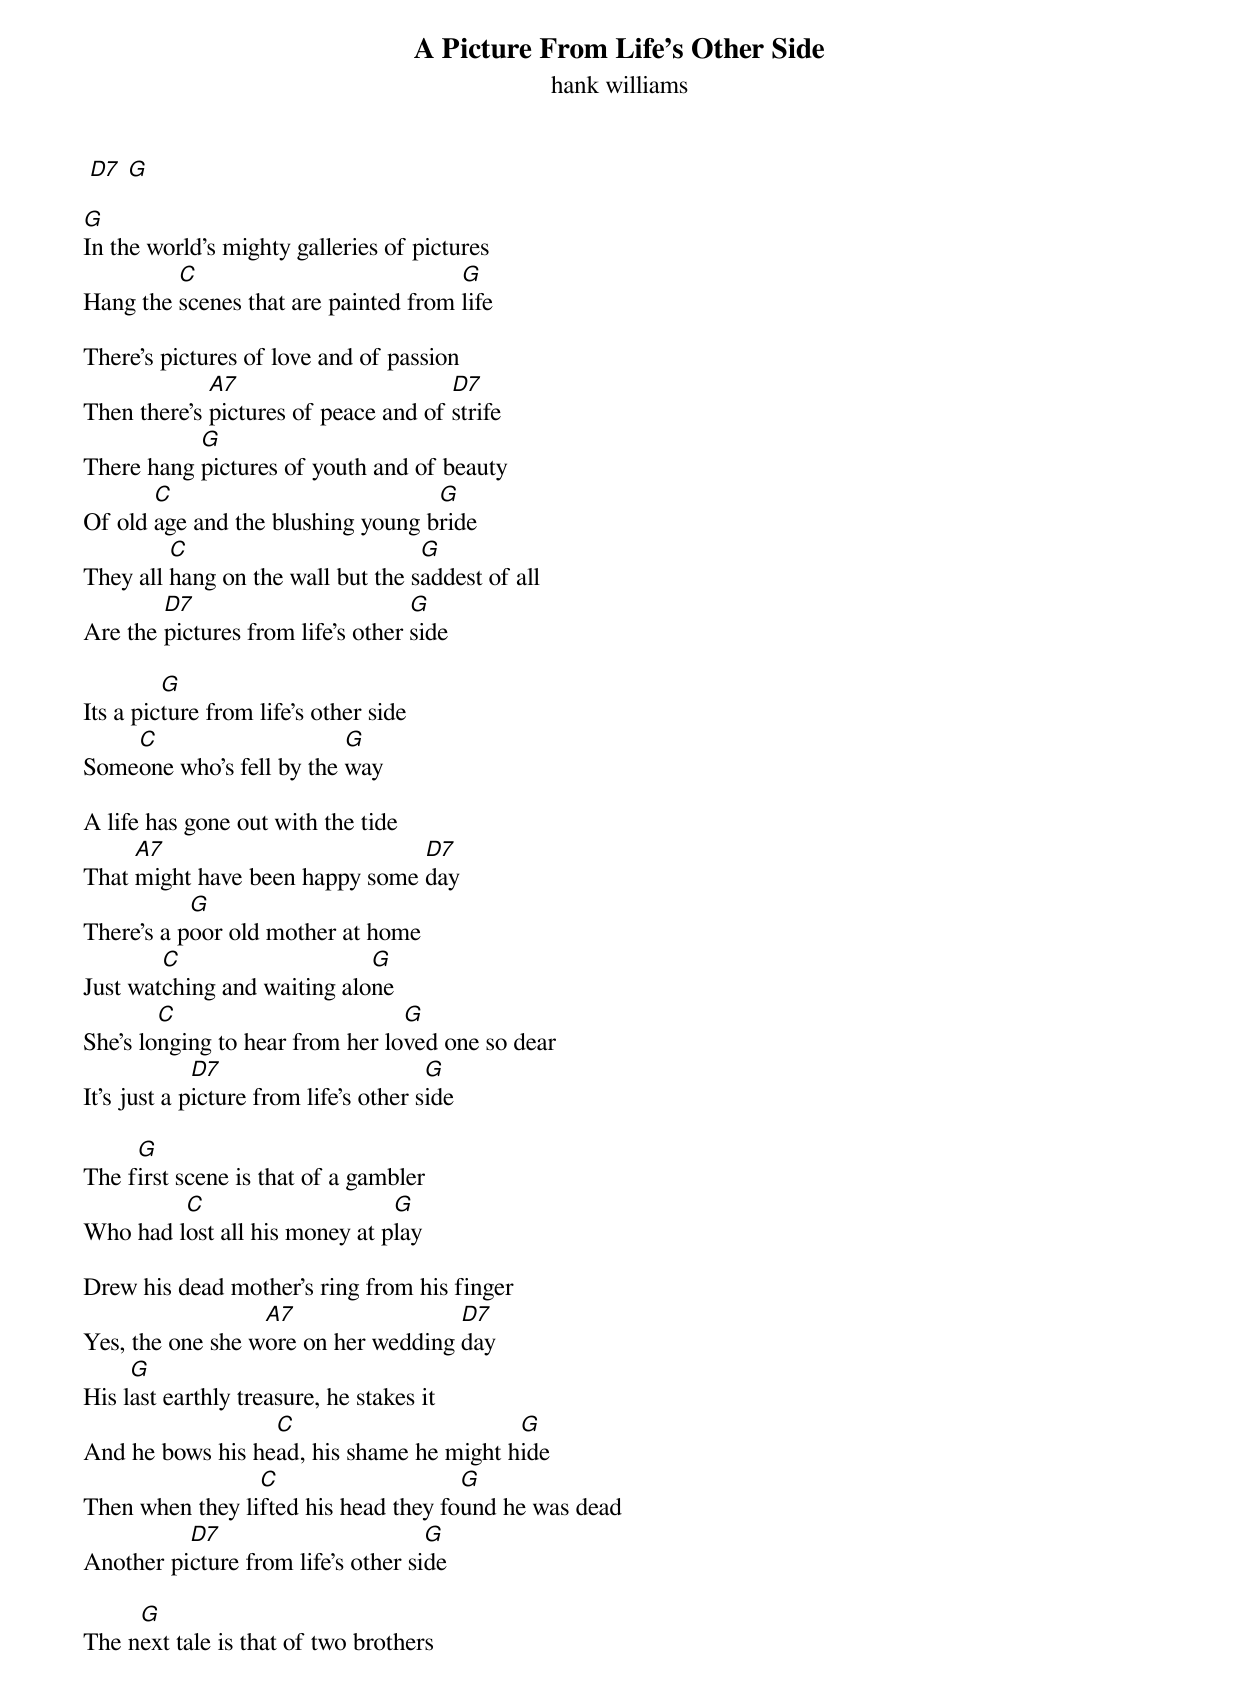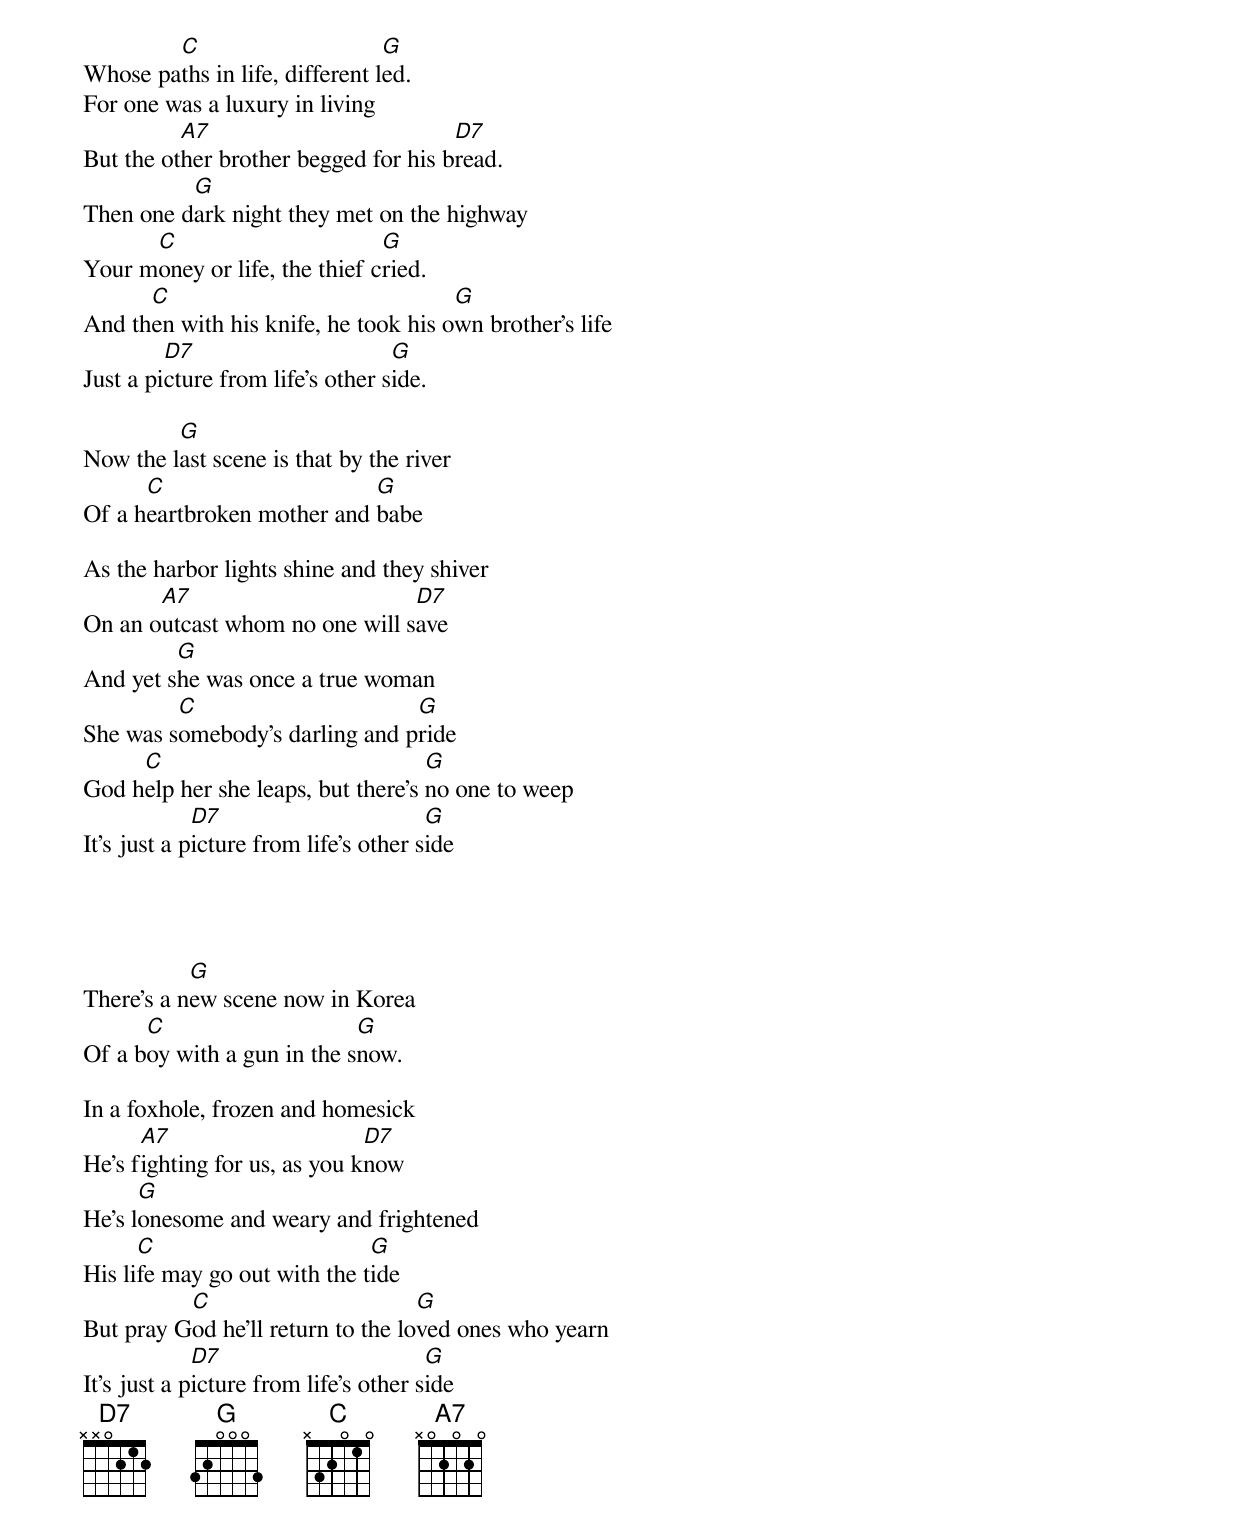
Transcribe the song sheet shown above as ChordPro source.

{title: A Picture From Life's Other Side}
{subtitle: hank williams}

 [D7] [G]

[G]In the world's mighty galleries of pictures
Hang the [C]scenes that are painted from [G]life

There's pictures of love and of passion
Then there's [A7]pictures of peace and of [D7]strife
There hang [G]pictures of youth and of beauty
Of old [C]age and the blushing young b[G]ride
They all [C]hang on the wall but the s[G]addest of all
Are the [D7]pictures from life's other [G]side

Its a pic[G]ture from life's other side
Some[C]one who's fell by the [G]way

A life has gone out with the tide
That [A7]might have been happy some [D7]day
There's a p[G]oor old mother at home
Just wat[C]ching and waiting alo[G]ne
She's lo[C]nging to hear from her lo[G]ved one so dear
It's just a p[D7]icture from life's other s[G]ide

The f[G]irst scene is that of a gambler
Who had l[C]ost all his money at p[G]lay

Drew his dead mother's ring from his finger
Yes, the one she w[A7]ore on her wedding [D7]day
His l[G]ast earthly treasure, he stakes it
And he bows his he[C]ad, his shame he might h[G]ide
Then when they li[C]fted his head they fo[G]und he was dead
Another pi[D7]cture from life's other si[G]de

The n[G]ext tale is that of two brothers
Whose pa[C]ths in life, different l[G]ed.
For one was a luxury in living
But the ot[A7]her brother begged for his b[D7]read.
Then one d[G]ark night they met on the highway
Your m[C]oney or life, the thief c[G]ried.
And th[C]en with his knife, he took his o[G]wn brother's life
Just a pi[D7]cture from life's other s[G]ide.

Now the l[G]ast scene is that by the river
Of a h[C]eartbroken mother and [G]babe

As the harbor lights shine and they shiver
On an o[A7]utcast whom no one will s[D7]ave
And yet s[G]he was once a true woman
She was s[C]omebody's darling and p[G]ride
God h[C]elp her she leaps, but there's [G]no one to weep
It's just a p[D7]icture from life's other s[G]ide




There's a n[G]ew scene now in Korea
Of a b[C]oy with a gun in the s[G]now.

In a foxhole, frozen and homesick
He's f[A7]ighting for us, as you k[D7]now
He's l[G]onesome and weary and frightened
His li[C]fe may go out with the t[G]ide
But pray G[C]od he'll return to the lo[G]ved ones who yearn
It's just a p[D7]icture from life's other s[G]ide
